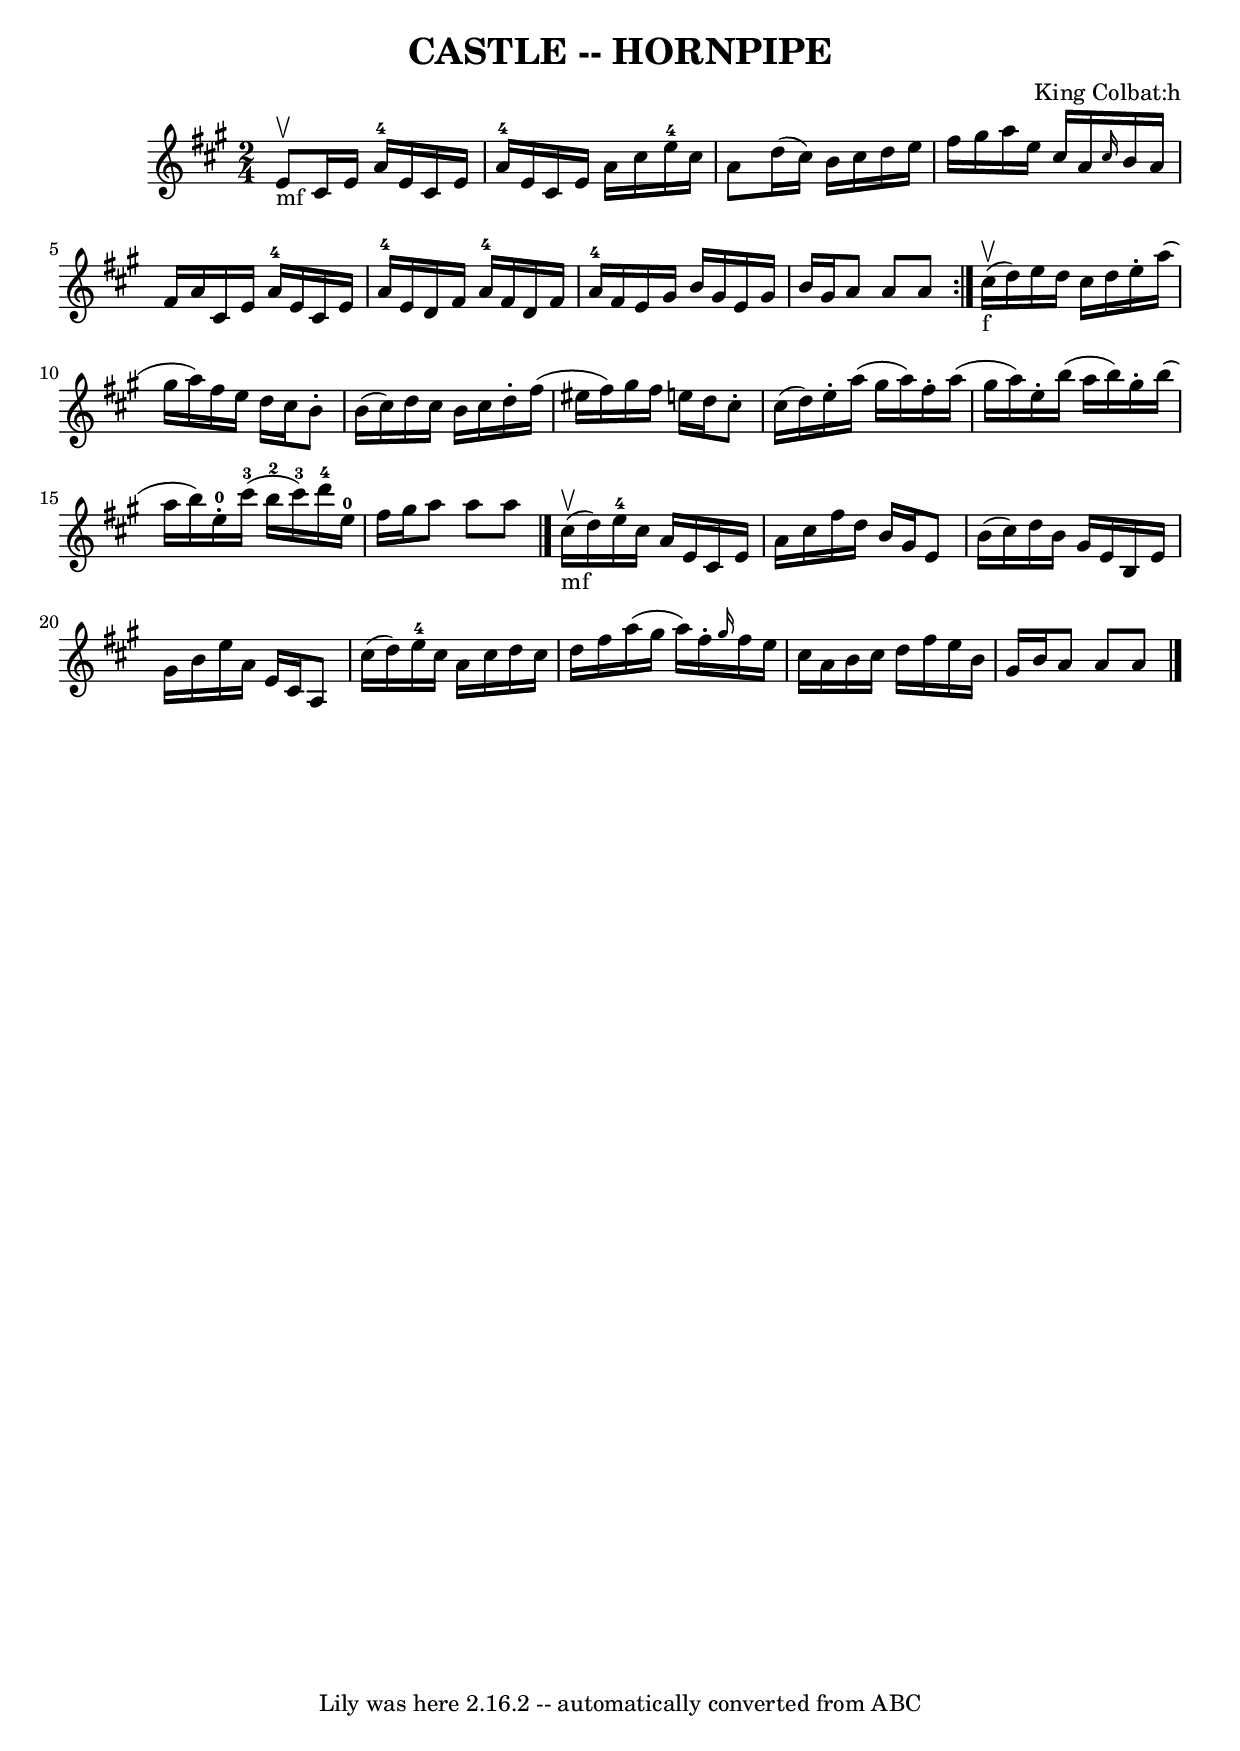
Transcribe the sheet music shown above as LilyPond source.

\version "2.7.40"
\include "Mammoth.ily"
\header {
	%% book = "Ryan's Mammoth Collection of Fiddle Tunes"
	composer = "King Colbat:h"
	crossRefNumber = "1"
	footnotes = ""
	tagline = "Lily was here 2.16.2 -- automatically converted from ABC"
	title = "CASTLE -- HORNPIPE"
}
voicedefault =  {


\repeat volta 2 {
\time 2/4 
\key a \major e'8_"mf"^\upbow       |
 cis'16 e'16    
a'16-4 e'16 cis'16 e'16 a'16-4 e'16    |
 cis'16    
e'16 a'16 cis''16 e''16-4 cis''16 a'8    |
 d''16 (
 cis''16) b'16 cis''16 d''16 e''16 fis''16 gis''16    
|
 a''16 e''16 cis''16 a'16  \grace { cis''16  } b'16    
a'16 fis'16 a'16    |
     |
 cis'16 e'16 a'16-4   
e'16 cis'16 e'16 a'16-4 e'16    |
 d'16 fis'16 a'16 
-4 fis'16 d'16 fis'16 a'16-4 fis'16    |
 e'16    
gis'16 b'16 gis'16 e'16 gis'16 b'16 gis'16    |
 a'8  
 a'8 a'8    } cis''16_"f"(^\upbow d''16)       |
   
e''16 d''16 cis''16 d''16 e''16 -. a''16 (gis''16 a''16) 
  |
 fis''16 e''16 d''16 cis''16 b'8 -. b'16 (cis''16  
-)   |
 d''16 cis''16 b'16 cis''16 d''16 -. fis''16 (
eis''16 fis''16)   |
 gis''16 fis''16 e''16 d''16    
cis''8 -. cis''16 (d''16)   |
     |
 e''16 -. a''16 (
 gis''16 a''16) fis''16 -. a''16 (gis''16 a''16)   |
  
 e''16 -. b''16 (a''16 b''16) gis''16 -. b''16 (a''16    
b''16)       |
 e''16-0-. cis'''16-3(b''16-2   
cis'''16-3) d'''16-4 e''16-0 fis''16 gis''16    |
  
 a''8 a''8 a''8    \bar "|." cis''16_"mf"(^\upbow d''16)    
   |
 e''16-4 cis''16 a'16 e'16 cis'16 e'16 a'16  
 cis''16    |
 fis''16 d''16 b'16 gis'16 e'8 b'16 (
cis''16)   |
 d''16 b'16 gis'16 e'16 b16 e'16    
gis'16 b'16    |
 e''16 a'16 e'16 cis'16 a8 cis''16 (
 d''16)   |
     |
 e''16-4 cis''16 a'16 cis''16 
 d''16 cis''16 d''16 fis''16    |
 a''16 (gis''16    
a''16) fis''16 -. \grace { gis''16  } fis''16 e''16 cis''16    
a'16    |
 b'16 cis''16 d''16 fis''16 e''16 b'16    
gis'16 b'16    |
 a'8 a'8 a'8    \bar "|."   
}

\score{
    <<

	\context Staff="default"
	{
	    \voicedefault 
	}

    >>
	\layout {
	}
	\midi {}
}
